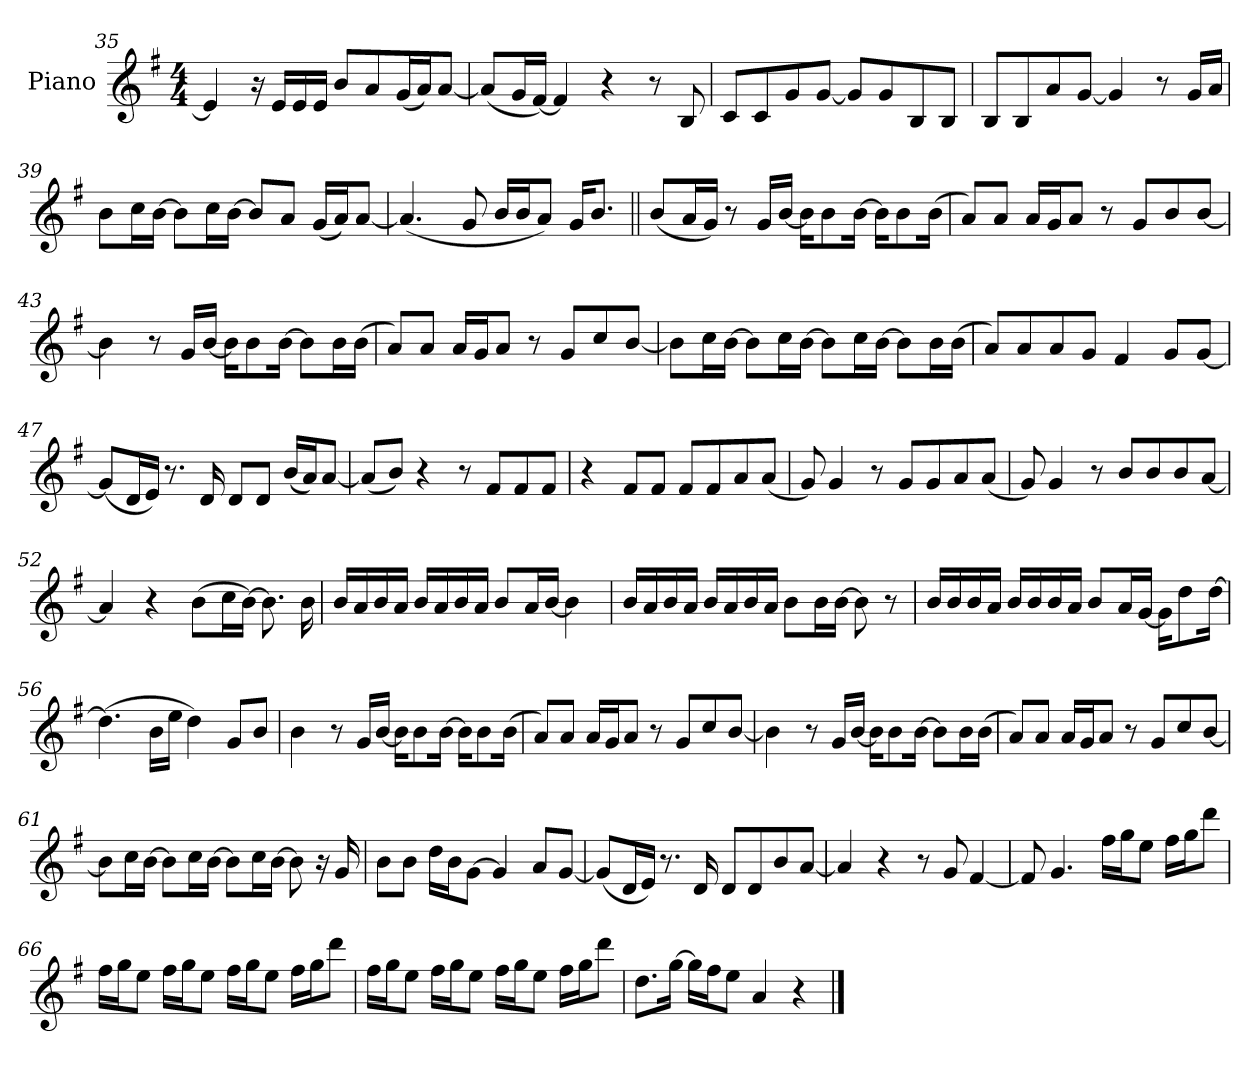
**kern
*part1
*staff1
*I"Piano
*I'Pno.
*clefG2
*k[f#]
*M4/4
=35
4e]
16r
16eLL
16e
16eJJ
8bL
8a
(16gL
16aJ)
[8aJ
=36
(8aL]
16gL
[16f#JJ)
4f#]
4r
8r
8B
=37
8cL
8c
8g
[8gJ
8gL]
8g
8B
8BJ
=38
8BL
8B
8a
[8gJ
4g]
8r
16gLL
16aJJ
=39
8bL
16ccL
[16bJJ
8bL]
16ccL
[16bJJ
8bL]
8aJ
(16gLL
16aJ)
[8aJ
=40
(4.a]
8g
16bLL
16bJ
8aJ)
16gKL
8.bJ
=41||
(8bL
16aL
16gJJ)
8r
16gLL
[16bJJ
16bKL]
8b
[16bJk
16bKL]
8b
(16bJk
=42
8aL)
8aJ
16aLL
16gJ
8aJ
8r
8gL
8b
[8bJ
=43
4b]
8r
16gLL
[16bJJ
16bKL]
8b
[16bJk
8bL]
16bL
(16bJJ
=44
8aL)
8aJ
16aLL
16gJ
8aJ
8r
8gL
8cc
[8bJ
=45
8bL]
16ccL
[16bJJ
8bL]
16ccL
[16bJJ
8bL]
16ccL
[16bJJ
8bL]
16bL
(16bJJ
=46
8aL)
8a
8a
8gJ
4f#
8gL
[8gJ
=47
(8gL]
16dL
16eJJ)
8.r
16d
8dL
8dJ
(16bLL
16aJ)
[8aJ
=48
(8aL]
8bJ)
4r
8r
8f#L
8f#
8f#J
=49
4r
8f#L
8f#J
8f#L
8f#
8a
(8aJ
=50
8g)
4g
8r
8gL
8g
8a
(8aJ
=51
8g)
4g
8r
8bL
8b
8b
[8aJ
=52
4a]
4r
(8bL
16ccL
[16bJJ)
8.b]
16b
=53
16bLL
16a
16b
16aJJ
16bLL
16a
16b
16aJJ
8bL
16aL
[16bJJ
4b]
=54
16bLL
16a
16b
16aJJ
16bLL
16a
16b
16aJJ
8bL
16bL
[16bJJ
8b]
8r
=55
16bLL
16b
16b
16aJJ
16bLL
16b
16b
16aJJ
8bL
16aL
[16gJJ
16gKL]
8dd
[16ddJk
=56
(4.dd]
16bLL
16eeJJ
4dd)
8gL
8bJ
=57
4b
8r
16gLL
[16bJJ
16bKL]
8b
[16bJk
16bKL]
8b
(16bJk
=58
8aL)
8aJ
16aLL
16gJ
8aJ
8r
8gL
8cc
[8bJ
=59
4b]
8r
16gLL
[16bJJ
16bKL]
8b
[16bJk
8bL]
16bL
(16bJJ
=60
8aL)
8aJ
16aLL
16gJ
8aJ
8r
8gL
8cc
[8bJ
=61
8bL]
16ccL
[16bJJ
8bL]
16ccL
[16bJJ
8bL]
16ccL
[16bJJ
8b]
16r
16g
=62
8bL
8bJ
16ddLL
16bJ
[8gJ
4g]
8aL
[8gJ
=63
(8gL]
16dL
16eJJ)
8.r
16d
8dL
8d
8b
[8aJ
=64
4a]
4r
8r
8g
[4f#
=65
8f#]
4.g
16ff#!LL
16gg!J
8ee!J
16ff#!LL
16gg!J
8ddd!J
=66
16ff#!LL
16gg!J
8ee!J
16ff#!LL
16gg!J
8ee!J
16ff#!LL
16gg!J
8ee!J
16ff#!LL
16gg!J
8ddd!J
=67
16ff#!LL
16gg!J
8ee!J
16ff#!LL
16gg!J
8ee!J
16ff#!LL
16gg!J
8ee!J
16ff#!LL
16gg!J
8ddd!J
=68
8.dd!L
[16gg!Jk
16gg!LL]
16ff#!J
8ee!J
4a!
4r
==
*-
